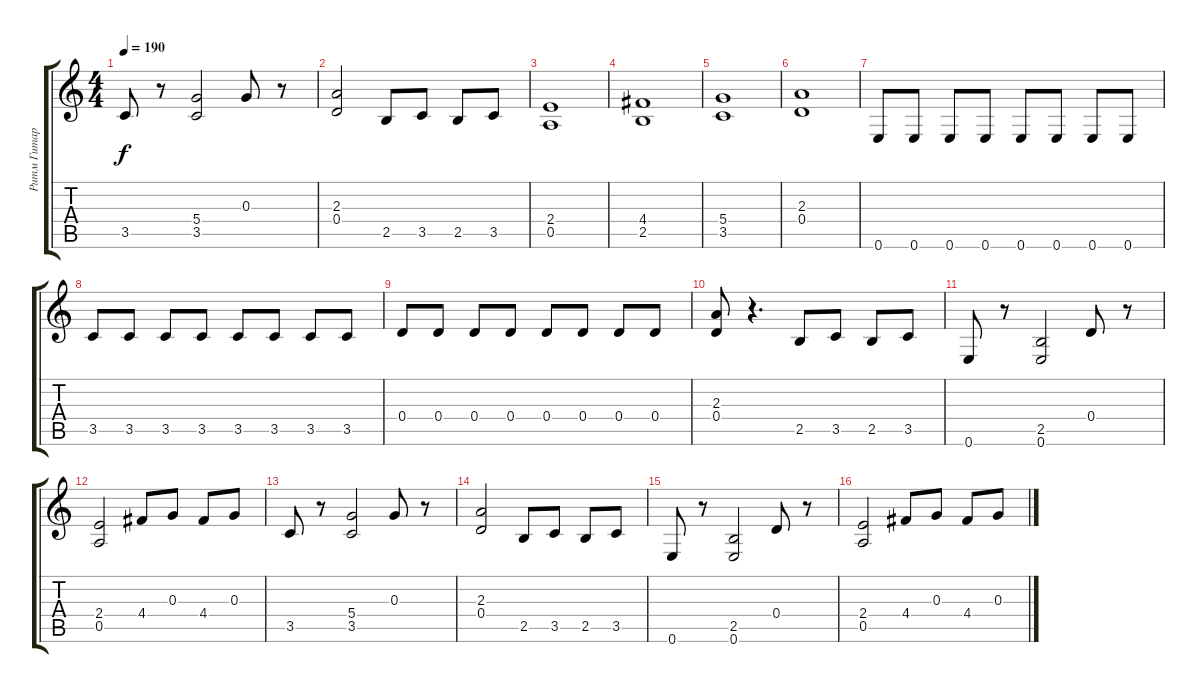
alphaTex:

\track ("Ритм Гитара" "Ритм Гитар") {instrument overdrivenguitar}
\staff {score tabs}
\tuning (E4 B3 G3 D3 A2 E2) {hide}
\ts (4 4)
\tempo 190
\clef g2
\ks c
3.5.8{dy f} r.8 (5.4 3.5).2 0.3.8 r.8 |
(2.3 0.4).2 2.5.8 3.5.8 2.5.8 3.5.8 |
(2.4 0.5).1 |
(4.4 2.5).1 |
(5.4 3.5).1 |
(2.3 0.4).1 |
0.6.8 0.6.8 0.6.8 0.6.8 0.6.8 0.6.8 0.6.8 0.6.8 |
3.5.8 3.5.8 3.5.8 3.5.8 3.5.8 3.5.8 3.5.8 3.5.8 |
0.4.8 0.4.8 0.4.8 0.4.8 0.4.8 0.4.8 0.4.8 0.4.8 |
(2.3 0.4).8 r.4{d} 2.5.8 3.5.8 2.5.8 3.5.8 |
0.6.8 r.8 (2.5 0.6).2 0.4.8 r.8 |
(2.4 0.5).2 4.4.8 0.3.8 4.4.8 0.3.8 |
3.5.8 r.8 (5.4 3.5).2 0.3.8 r.8 |
(2.3 0.4).2 2.5.8 3.5.8 2.5.8 3.5.8 |
0.6.8 r.8 (2.5 0.6).2 0.4.8 r.8 |
(2.4 0.5).2 4.4.8 0.3.8 4.4.8 0.3.8
